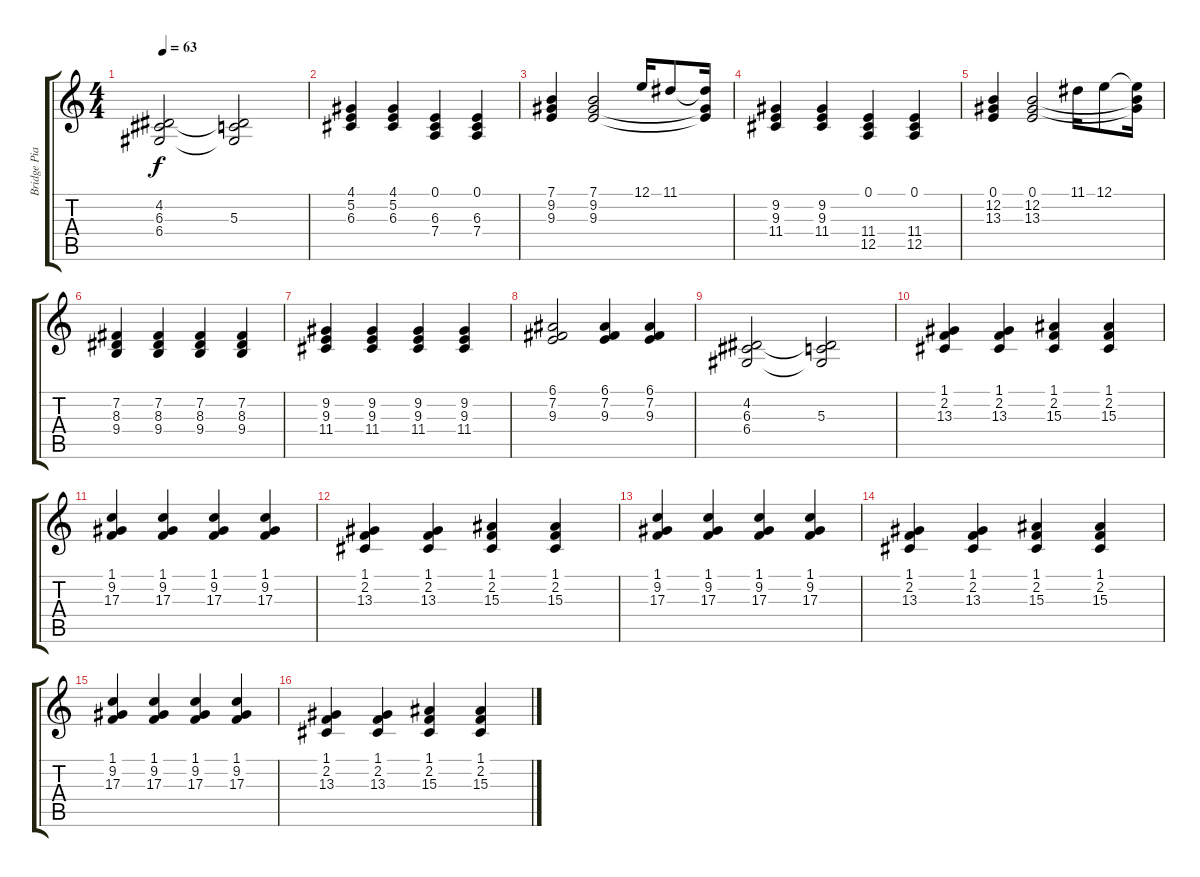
\track ("Bridge Piano" "Bridge Pia") {instrument acousticgrandpiano}
\staff {score tabs}
\tuning (E4 B3 G3 D3 A2 E2) {hide}
\ts (4 4)
\tempo 63
\clef g2
\ks c
(4.2 6.3 6.4).2{dy f} (4.2{t} 5.3 6.4{t}).2 |
(4.1 5.2 6.3).4 (4.1 5.2 6.3).4 (0.1 6.3 7.4).4 (0.1 6.3 7.4).4 |
(7.1 9.2 9.3).4 (7.1 9.2 9.3).2 12.1.16 11.1.8 (11.1{t} 9.2{t} 9.3{t}).16 |
(9.2 9.3 11.4).4 (9.2 9.3 11.4).4 (0.1 11.4 12.5).4 (0.1 11.4 12.5).4 |
(0.1 12.2 13.3).4 (0.1 12.2 13.3).2 11.1.16 12.1.8 (12.1{t} 12.2{t} 13.3{t}).16 |
(7.2 8.3 9.4).4 (7.2 8.3 9.4).4 (7.2 8.3 9.4).4 (7.2 8.3 9.4).4 |
(9.2 9.3 11.4).4 (9.2 9.3 11.4).4 (9.2 9.3 11.4).4 (9.2 9.3 11.4).4 |
(6.1 7.2 9.3).2 (6.1 7.2 9.3).4 (6.1 7.2 9.3).4 |
(4.2 6.3 6.4).2 (4.2{t} 5.3 6.4{t}).2 |
(1.1 2.2 13.3).4 (1.1 2.2 13.3).4 (1.1 2.2 15.3).4 (1.1 2.2 15.3).4 |
(1.1 9.2 17.3).4 (1.1 9.2 17.3).4 (1.1 9.2 17.3).4 (1.1 9.2 17.3).4 |
(1.1 2.2 13.3).4 (1.1 2.2 13.3).4 (1.1 2.2 15.3).4 (1.1 2.2 15.3).4 |
(1.1 9.2 17.3).4 (1.1 9.2 17.3).4 (1.1 9.2 17.3).4 (1.1 9.2 17.3).4 |
(1.1 2.2 13.3).4 (1.1 2.2 13.3).4 (1.1 2.2 15.3).4 (1.1 2.2 15.3).4 |
(1.1 9.2 17.3).4 (1.1 9.2 17.3).4 (1.1 9.2 17.3).4 (1.1 9.2 17.3).4 |
(1.1 2.2 13.3).4 (1.1 2.2 13.3).4 (1.1 2.2 15.3).4 (1.1 2.2 15.3).4
